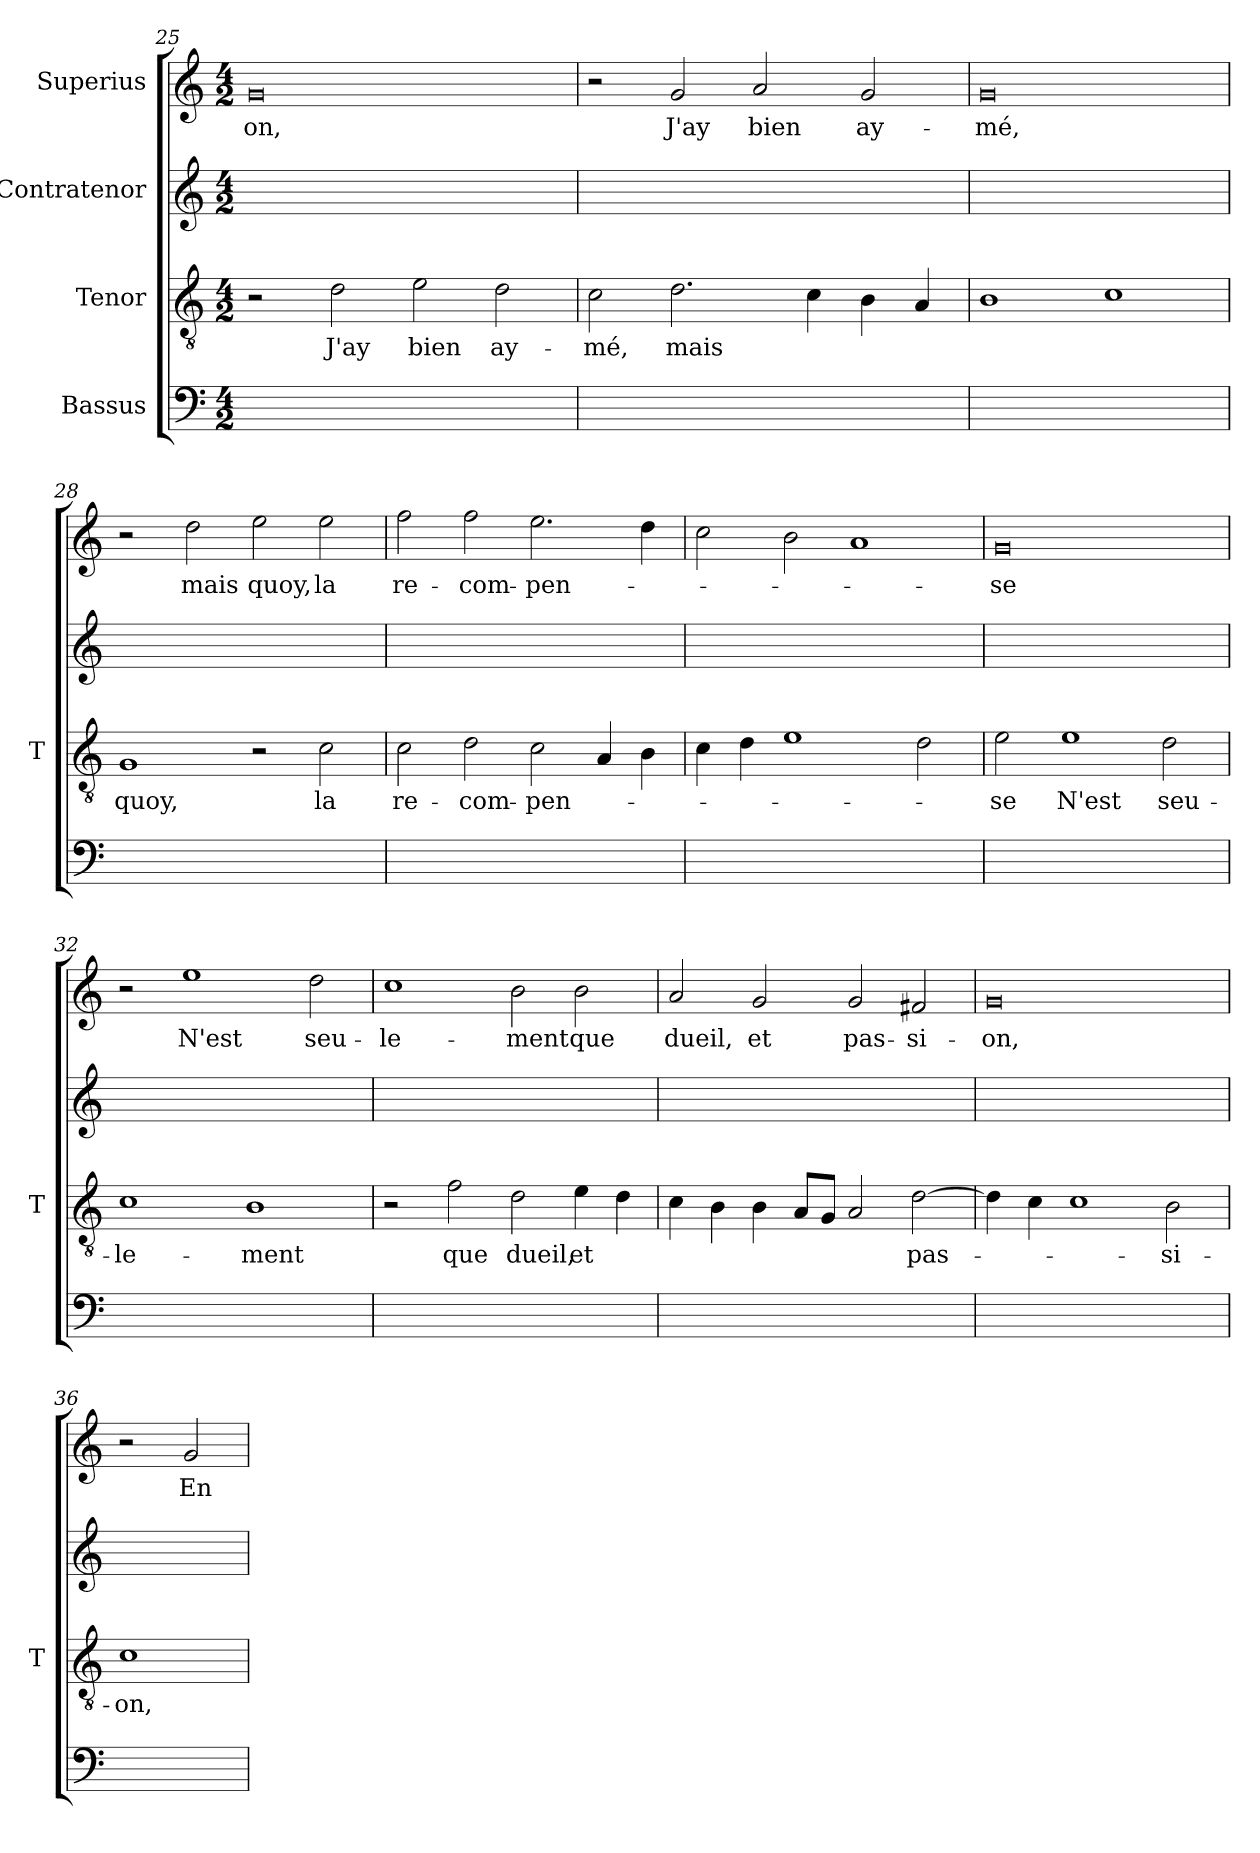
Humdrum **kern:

**kern	**kern	**text	**kern	**kern	**text
*part4	*part3	*part3	*part2	*part1	*part1
*staff4	*staff3	*staff3	*staff2	*staff1	*staff1
*I"Bassus	*I"Tenor	*	*I"Contratenor	*I"Superius	*
*	*I'T	*	*	*	*
*clefF4	*clefGv2	*	*clefG2	*clefG2	*
*k[]	*k[]	*	*k[]	*k[]	*
*M4/2	*M4/2	*	*M4/2	*M4/2	*
=25	=25	=25	=25	=25	=25
0ryy	2r	.	0ryy	0g	-on,
.	2d	-J'ay	.	.	.
.	2e	-bien	.	.	.
.	2d	ay-	.	.	.
=26	=26	=26	=26	=26	=26
0ryy	2c	-mé,	0ryy	2r	.
.	2.d	-mais	.	2g	-J'ay
.	.	.	.	2a	-bien
.	4c	.	.	.	.
.	4B	.	.	2g	ay-
.	4A	.	.	.	.
=27	=27	=27	=27	=27	=27
0ryy	1B	.	0ryy	0g	-mé,
.	1c	.	.	.	.
=28	=28	=28	=28	=28	=28
0ryy	1G	-quoy,	0ryy	2r	.
.	.	.	.	2dd	-mais
.	2r	.	.	2ee	-quoy,
.	2c	-la	.	2ee	-la
=29	=29	=29	=29	=29	=29
0ryy	2c	re-	0ryy	2ff	re-
.	2d	com-	.	2ff	com-
.	2c	pen-	.	2.ee	pen-
.	4A	.	.	.	.
.	4B	.	.	4dd	.
=30	=30	=30	=30	=30	=30
0ryy	4c	.	0ryy	2cc	.
.	4d	.	.	.	.
.	1e	.	.	2b	.
.	.	.	.	1a	.
.	2d	.	.	.	.
=31	=31	=31	=31	=31	=31
0ryy	2e	-se	0ryy	0g	-se
.	1e	-N'est	.	.	.
.	2d	seu-	.	.	.
=32	=32	=32	=32	=32	=32
0ryy	1c	le-	0ryy	2r	.
.	.	.	.	1ee	-N'est
.	1B	-ment	.	.	.
.	.	.	.	2dd	seu-
=33	=33	=33	=33	=33	=33
0ryy	2r	.	0ryy	1cc	le-
.	2f	-que	.	.	.
.	2d	-dueil,	.	2b	-ment
.	4e	-et	.	2b	-que
.	4d	.	.	.	.
=34	=34	=34	=34	=34	=34
0ryy	4c	.	0ryy	2a	-dueil,
.	4B	.	.	.	.
.	4B	.	.	2g	-et
.	8AL	.	.	.	.
.	8GJ	.	.	.	.
.	2A	.	.	2g	pas-
.	[2d	pas-	.	2f#X	si-
=35	=35	=35	=35	=35	=35
0ryy	4d]	.	0ryy	0g	-on,
.	4c	.	.	.	.
.	1c	.	.	.	.
.	2B	si-	.	.	.
=36	=36	=36	=36	=36	=36
1ryy	1c	-on,	1ryy	2r	.
.	.	.	.	2g	-En
=	=	=	=	=	=
*-	*-	*-	*-	*-	*-
